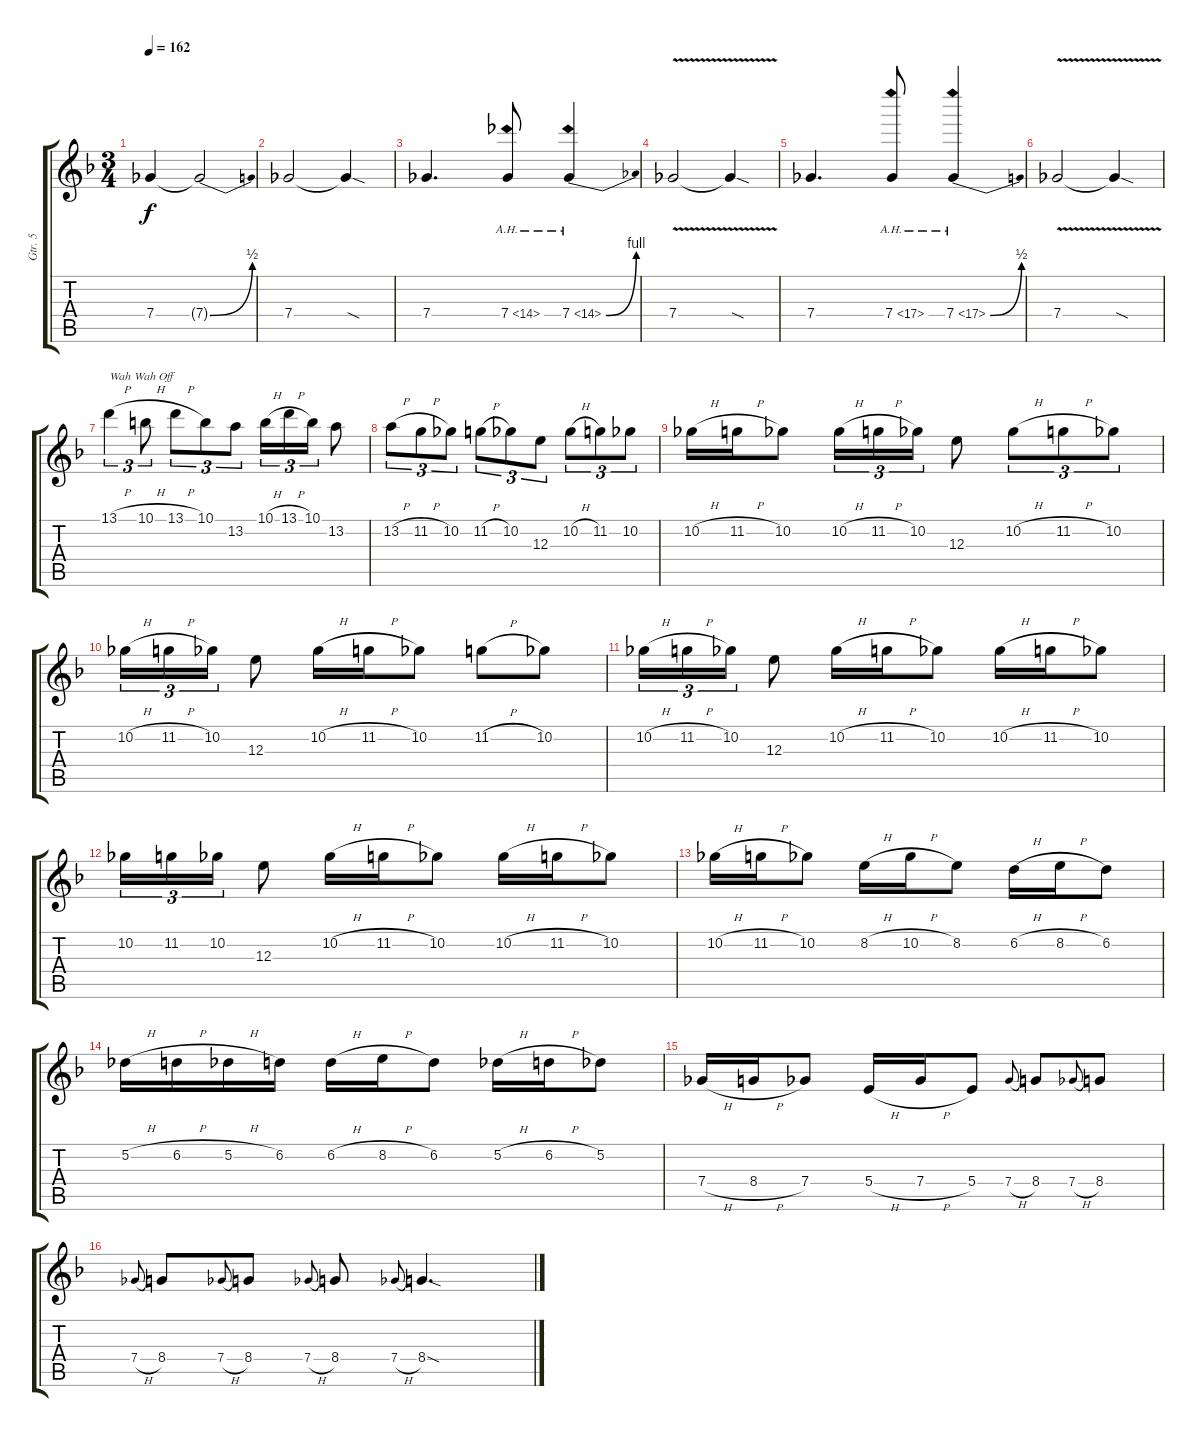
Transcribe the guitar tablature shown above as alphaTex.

\track ("Gtr. 5" "Gtr. 5") {instrument distortionguitar}
\staff {score tabs}
\tuning (Db4 Ab3 E3 B2 Gb2 B1) {hide}
\ts (3 4)
\tempo 162
\clef g2
\ks dminor
7.4.4{dy f} 7.4{be (bend 0 0 60 2) t}.2 |
7.4.2 7.4{sod t}.4 |
7.4.4{d} 7.4{ah 7}.8 7.4{be (bend 0 0 60 4) ah 7}.4 |
7.4{v}.2 7.4{sod t}.4 |
7.4.4{d} 7.4{ah 10}.8 7.4{be (bend 0 0 60 2) ah 10}.4 |
7.4{v}.2 7.4{sod t}.4 |
13.1{h}.4{tu (3 2) txt "Wah Wah Off"} 10.1{h}.8{tu (3 2)} 13.1{h}.8{tu (3 2)} 10.1.8{tu (3 2)} 13.2.8{tu (3 2)} 10.1{h}.16{tu (3 2)} 13.1{h}.16{tu (3 2)} 10.1.16{tu (3 2)} 13.2.8 |
13.2{h}.8{tu (3 2)} 11.2{h}.8{tu (3 2)} 10.2.8{tu (3 2)} 11.2{h}.8{tu (3 2)} 10.2.8{tu (3 2)} 12.3.8{tu (3 2)} 10.2{h}.8{tu (3 2)} 11.2.8{tu (3 2)} 10.2.8{tu (3 2)} |
10.2{h}.16 11.2{h}.16 10.2.8 10.2{h}.16{tu (3 2)} 11.2{h}.16{tu (3 2)} 10.2.16{tu (3 2)} 12.3.8 10.2{h}.8{tu (3 2)} 11.2{h}.8{tu (3 2)} 10.2.8{tu (3 2)} |
10.2{h}.16{tu (3 2)} 11.2{h}.16{tu (3 2)} 10.2.16{tu (3 2)} 12.3.8 10.2{h}.16 11.2{h}.16 10.2.8 11.2{h}.8 10.2.8 |
10.2{h}.16{tu (3 2)} 11.2{h}.16{tu (3 2)} 10.2.16{tu (3 2)} 12.3.8 10.2{h}.16 11.2{h}.16 10.2.8 10.2{h}.16 11.2{h}.16 10.2.8 |
10.2.16{tu (3 2)} 11.2.16{tu (3 2)} 10.2.16{tu (3 2)} 12.3.8 10.2{h}.16 11.2{h}.16 10.2.8 10.2{h}.16 11.2{h}.16 10.2.8 |
10.2{h}.16 11.2{h}.16 10.2.8 8.2{h}.16 10.2{h}.16 8.2.8 6.2{h}.16 8.2{h}.16 6.2.8 |
5.2{h}.16 6.2{h}.16 5.2{h}.16 6.2.16 6.2{h}.16 8.2{h}.16 6.2.8 5.2{h}.16 6.2{h}.16 5.2.8 |
7.4{h}.16 8.4{h}.16 7.4.8 5.4{h}.16 7.4{h}.16 5.4.8 7.4{h}.8{gr onbeat} 8.4.8 7.4{h}.8{gr onbeat} 8.4.8 |
7.4{h}.8{gr onbeat} 8.4.8 7.4{h}.8{gr onbeat} 8.4.8 7.4{h}.8{gr onbeat} 8.4.8 7.4{h}.8{gr onbeat} 8.4{sod}.4{d}
